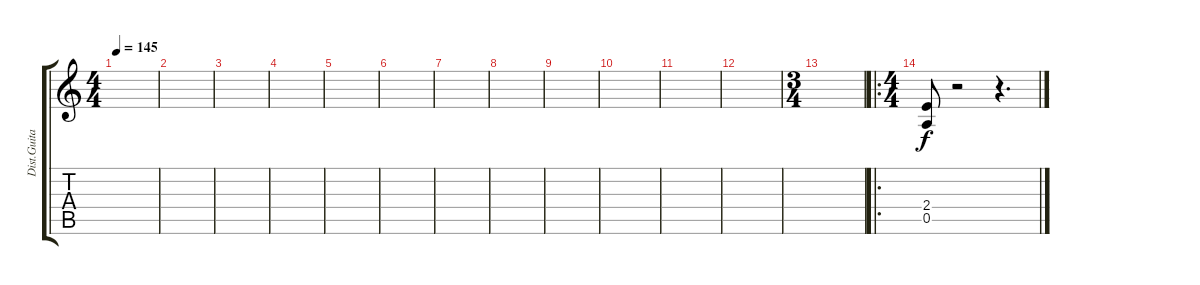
\track ("Dist.Guitar" "Dist.Guita") {instrument distortionguitar}
\staff {score tabs}
\tuning (E4 B3 G3 D3 A2 E2) {hide}
\ts (4 4)
\tempo 145
\clef g2
\ks c
|
|
|
|
|
|
|
|
|
|
|
|
\ts (3 4)
|
\ro
\ts (4 4)
(2.4 0.5).8 r.2 r.4{d}
